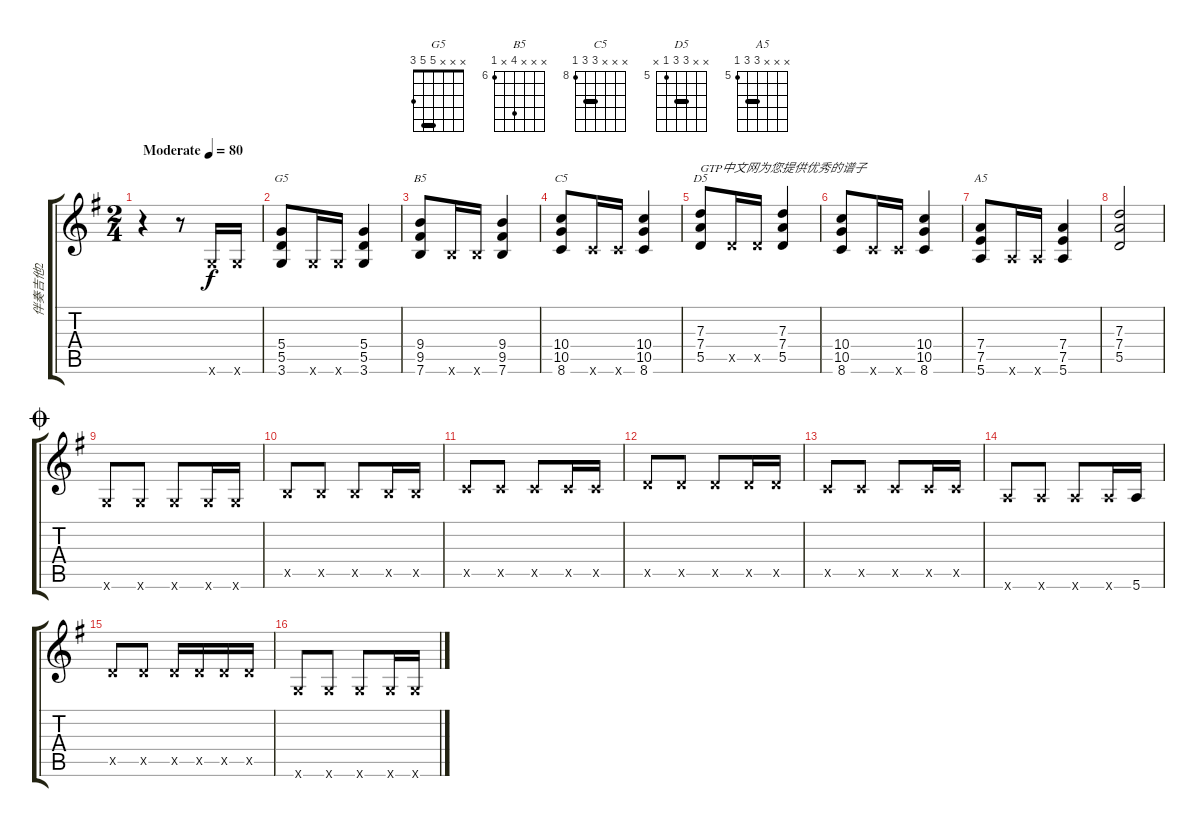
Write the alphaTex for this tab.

\track ("伴奏吉他2" "伴奏吉他2") {instrument electricguitarjazz}
\staff {score tabs}
\tuning (E4 B3 G3 D3 A2 E2) {hide}
\chord ("G5" x x x 5 5 3) {barre 5}
\chord ("B5" x x x 9 x 6) {firstfret 6}
\chord ("C5" x x x 10 10 8) {firstfret 8 barre 10}
\chord ("D5" x x 7 7 5 x) {firstfret 5 barre 7}
\chord ("A5" x x x 7 7 5) {firstfret 5 barre 7}
\ts (2 4)
\tempo (80 "Moderate")
\clef g2
\ks g
r.4{dy f instrument electricguitarjazz} r.8 3.6{x}.16 3.6{x}.16 |
(5.4 5.5 3.6).8{ch "G5"} 3.6{x}.16 3.6{x}.16 (5.4 5.5 3.6).4 |
(9.4 9.5 7.6).8{ch "B5"} 7.6{x}.16 7.6{x}.16 (9.4 9.5 7.6).4 |
(10.4 10.5 8.6).8{ch "C5"} 8.6{x}.16 8.6{x}.16 (10.4 10.5 8.6).4 |
(7.3 7.4 5.5).8{ch "D5" txt "GTP中文网为您提供优秀的谱子"} 5.5{x}.16 5.5{x}.16 (7.3 7.4 5.5).4 |
(10.4 10.5 8.6).8 8.6{x}.16 8.6{x}.16 (10.4 10.5 8.6).4 |
(7.4 7.5 5.6).8{ch "A5"} 5.6{x}.16 5.6{x}.16 (7.4 7.5 5.6).4 |
(7.3 7.4 5.5).2 |
\jump coda
3.6{x}.8 3.6{x}.8 3.6{x}.8 3.6{x}.16 3.6{x}.16 |
2.5{x}.8 2.5{x}.8 2.5{x}.8 2.5{x}.16 2.5{x}.16 |
3.5{x}.8 3.5{x}.8 3.5{x}.8 3.5{x}.16 3.5{x}.16 |
5.5{x}.8 5.5{x}.8 5.5{x}.8 5.5{x}.16 5.5{x}.16 |
3.5{x}.8 3.5{x}.8 3.5{x}.8 3.5{x}.16 3.5{x}.16 |
5.6{x}.8 5.6{x}.8 5.6{x}.8 5.6{x}.16 5.6.16 |
5.5{x}.8 5.5{x}.8 5.5{x}.16 5.5{x}.16 5.5{x}.16 5.5{x}.16 |
3.6{x}.8 3.6{x}.8 3.6{x}.8 3.6{x}.16 3.6{x}.16
